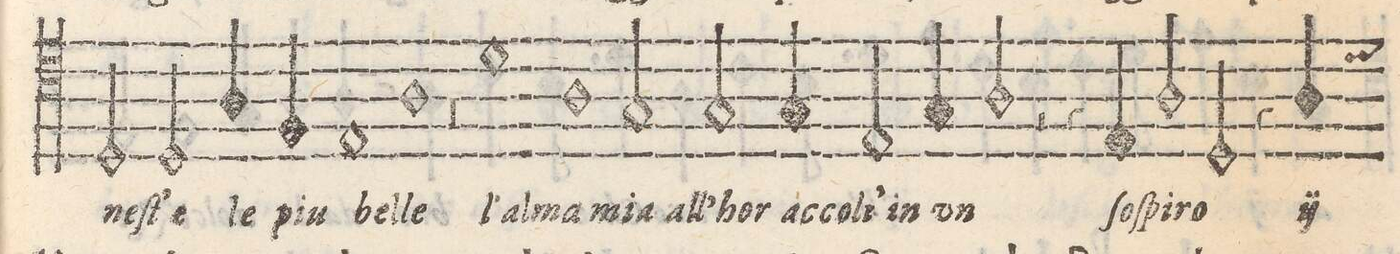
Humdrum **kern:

**kern	**text
*I"TENORE	*
*clefC4	*
*k[]	*
*met(C)	*
*M2/1	*
2D/	-ne-
2D/	-ſt'_e
4A/	le
4F/	piu
=12-	=12-
1E	bel-
1A	-le
=13-	=13-
0r	.
=14-	=14-
1d	l'al-
1A	-ma
=15-	=15-
2G/	mia_all'
2G/	hor
4G/	ac-
2E/	-colt'
4G/	in
=16-	=16-
2A/	vn
2r	.
4r	.
4E/	ſo-
2A/	-ſpi-
=17-	=17-
2D/	-ro
4r	.
*	*ij
4A/	ſo-
*-	*-
